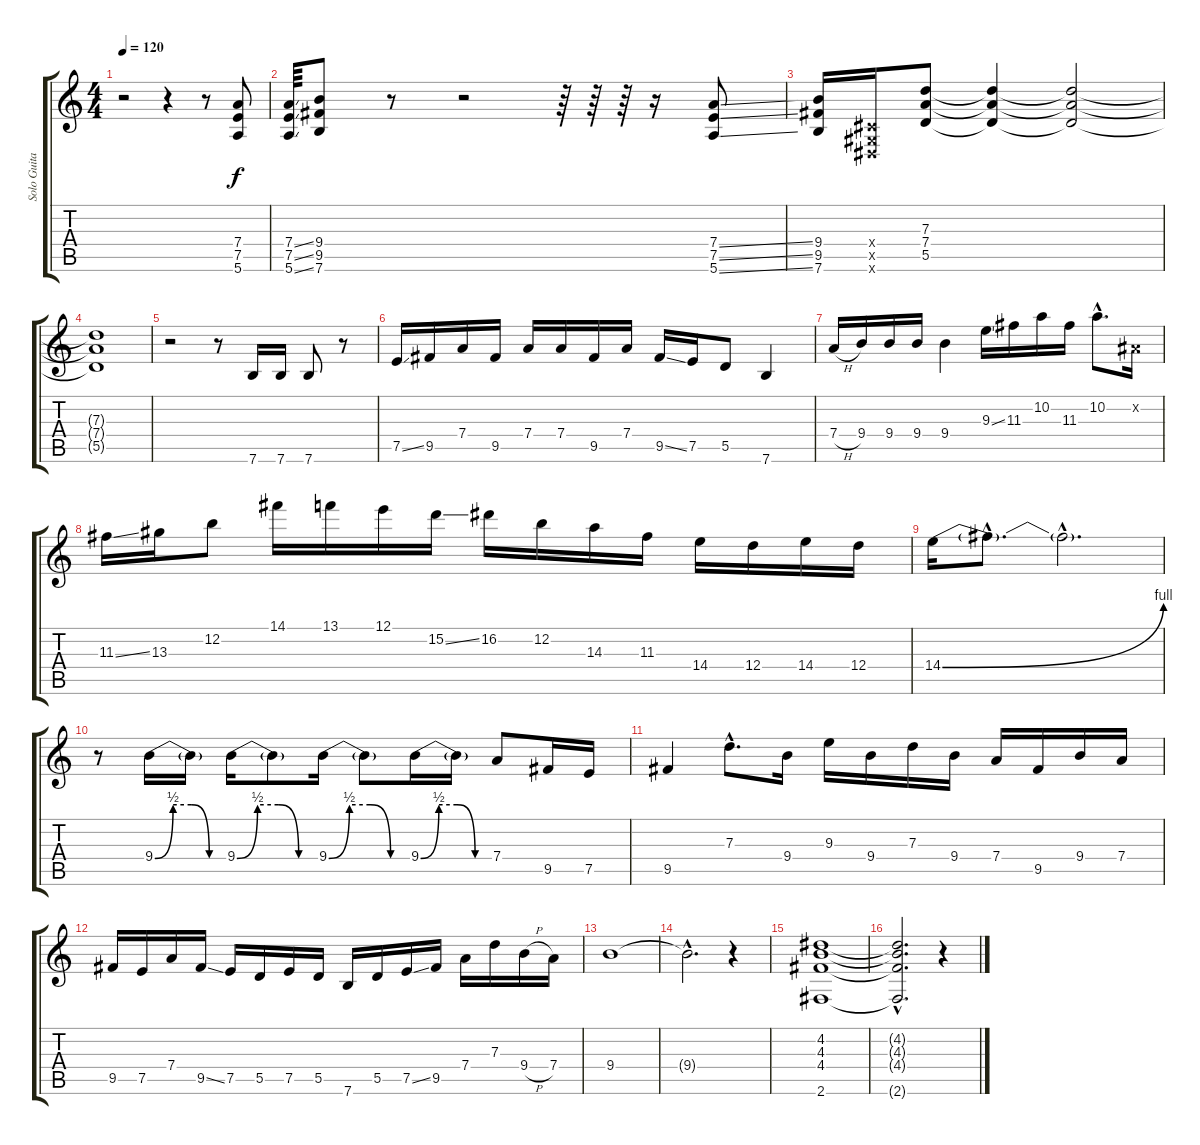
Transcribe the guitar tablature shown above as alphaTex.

\track ("Solo Guitar" "Solo Guita") {instrument overdrivenguitar}
\staff {score tabs}
\tuning (E4 B3 G3 D3 A2 E2) {hide}
\ts (4 4)
\tempo 120
\clef g2
\ks c
r.2{dy f instrument overdrivenguitar} r.4 r.8 (7.4 7.5 5.6).8 |
(7.4{ss} 7.5{ss} 5.6{ss}).64 (9.4 9.5 7.6).8 r.8 r.2 r.64 r.64 r.64 r.16 (7.4{ss} 7.5{ss} 5.6{ss}).8 |
(9.4 9.5 7.6).16 (-1.4{x} -1.5{x} -1.6{x}).16 (7.3 7.4 5.5).8 (7.3{t} 7.4{t} 5.5{t}).4 (7.3{t} 7.4{t} 5.5{t}).2 |
(7.3{t} 7.4{t} 5.5{t}).1 |
r.2 r.8 7.6.16 7.6.16 7.6.8 r.8 |
7.5{ss}.16 9.5.16 7.4.16 9.5.16 7.4.16 7.4.16 9.5.16 7.4.16 9.5{ss}.16 7.5.16 5.5.8 7.6.4 |
7.4{h}.16 9.4.16 9.4.16 9.4.16 9.4.4 9.3{ss}.16 11.3.16 10.2.16 11.3.16 10.2{hac}.8{d} -1.2{x}.16 |
11.3{ss}.16 13.3.16 12.2.8 14.1.16 13.1.16 12.1.16 15.2{ss}.16 16.2.16 12.2.16 14.3.16 11.3.16 14.4.16 12.4.16 14.4.16 12.4.16 |
14.4{be (bend 0 0 60 4)}.16 14.4{hac t}.8{d} 14.4{hac t}.2{d} |
r.8 9.4{be (custom 0 0 15 2 30 2 45 0 60 0)}.16 9.4{t}.16 9.4{be (custom 0 0 15 2 30 2 45 0 60 0)}.16 9.4{t}.8 9.4{be (custom 0 0 15 2 30 2 45 0 60 0)}.16 9.4{t}.8 9.4{be (custom 0 0 15 2 30 2 45 0 60 0)}.16 9.4{t}.16 7.4.8 9.5.16 7.5.16 |
9.5.4 7.3{hac}.8{d} 9.4.16 9.3.16 9.4.16 7.3.16 9.4.16 7.4.16 9.5.16 9.4.16 7.4.16 |
9.5.16 7.5.16 7.4.16 9.5{ss}.16 7.5.16 5.5.16 7.5.16 5.5.16 7.6.16 5.5.16 7.5{ss}.16 9.5.16 7.4.16 7.3.16 9.4{h}.16 7.4.16 |
9.4.1 |
9.4{hac t}.2{d} r.4 |
(4.2 4.3 4.4 2.6).1 |
(4.2{hac t} 4.3{hac t} 4.4{hac t} 2.6{hac t}).2{d} r.4
